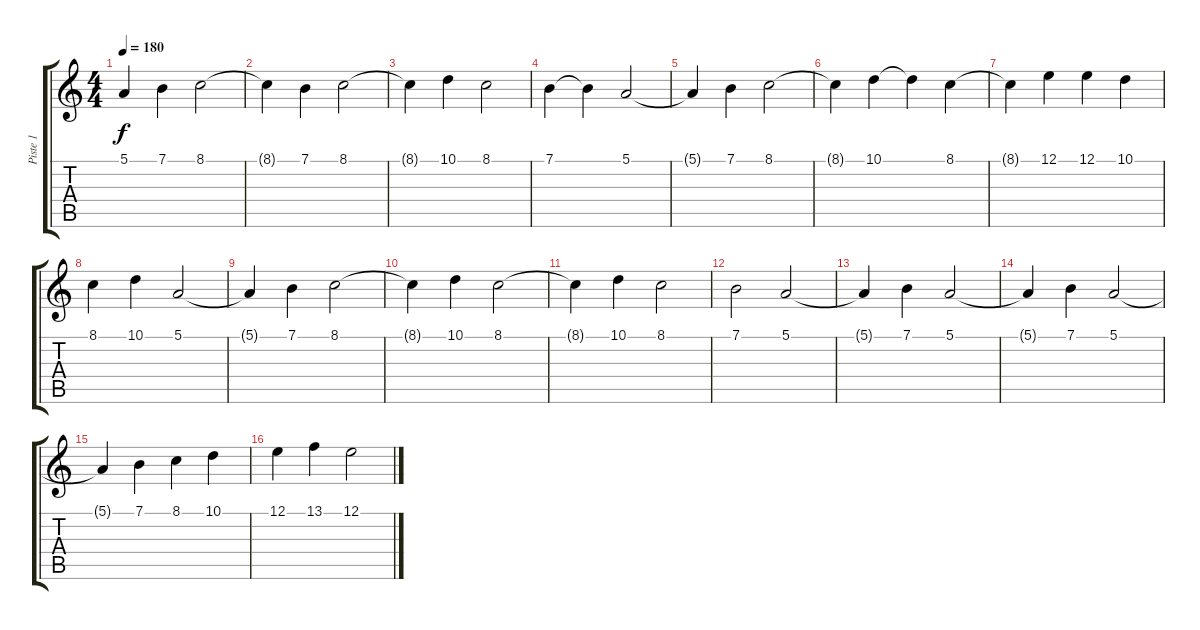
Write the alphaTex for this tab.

\track ("Piste 1" "Piste 1") {instrument acousticgrandpiano}
\staff {score tabs}
\tuning (E4 B3 G3 D3 A2 E2) {hide}
\ts (4 4)
\tempo 180
\clef g2
\ks c
5.1{t}.4{dy f} 7.1.4 8.1.2 |
8.1{t}.4 7.1.4 8.1.2 |
8.1{t}.4 10.1.4 8.1.2 |
7.1.4 7.1{t}.4 5.1.2 |
5.1{t}.4 7.1.4 8.1.2 |
8.1{t}.4 10.1.4 10.1{t}.4 8.1.4 |
8.1{t}.4 12.1.4 12.1.4 10.1.4 |
8.1.4 10.1.4 5.1.2 |
5.1{t}.4 7.1.4 8.1.2 |
8.1{t}.4 10.1.4 8.1.2 |
8.1{t}.4 10.1.4 8.1.2 |
7.1.2 5.1.2 |
5.1{t}.4 7.1.4 5.1.2 |
5.1{t}.4 7.1.4 5.1.2 |
5.1{t}.4 7.1.4 8.1.4 10.1.4 |
12.1.4 13.1.4 12.1.2
